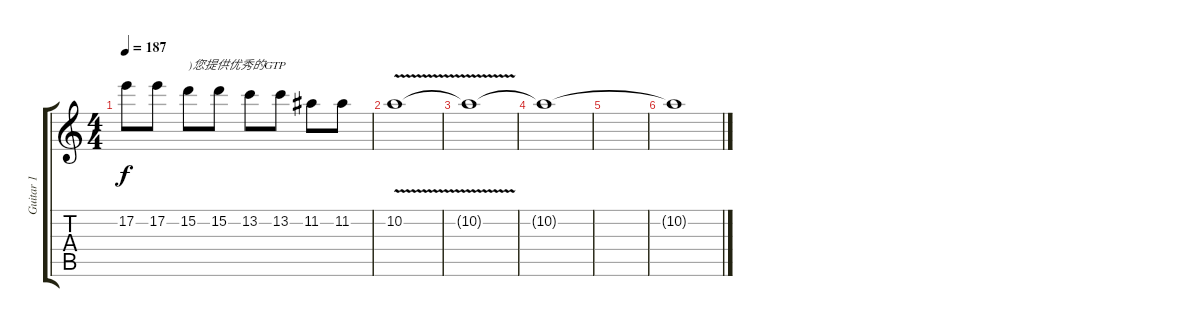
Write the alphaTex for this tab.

\track ("Guitar 1" "Guitar 1") {instrument distortionguitar}
\staff {score tabs}
\tuning (E4 B3 G3 D3 A2 E2) {hide}
\ts (4 4)
\tempo 187
\clef g2
\ks c
17.2.8{dy f} 17.2.8 15.2.8{txt ")您提供优秀的GTP"} 15.2.8 13.2.8 13.2.8 11.2.8 11.2.8 |
10.2{v}.1 |
10.2{t}.1 |
10.2{t}.1{volume 8} |
|
10.2{t}.1{volume 0}
